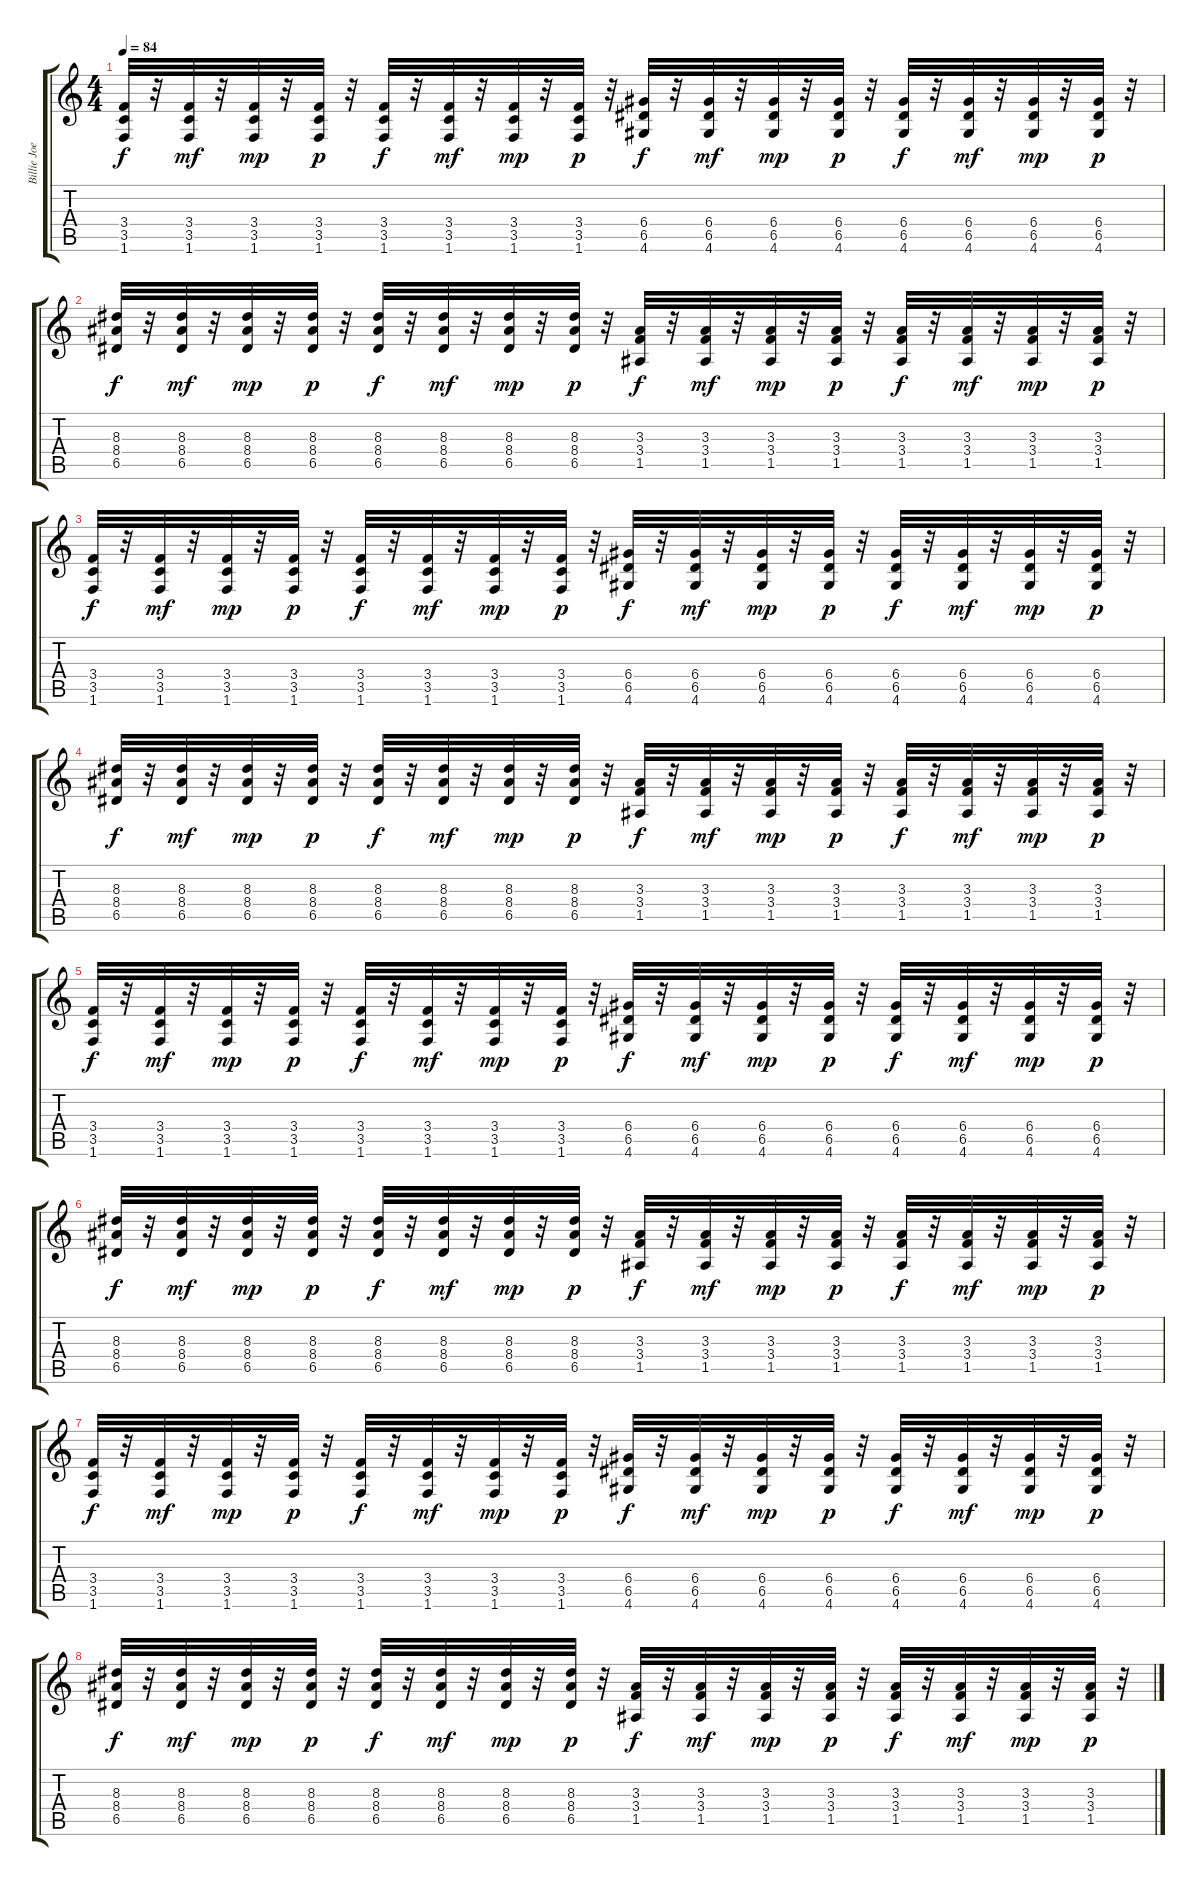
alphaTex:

\track ("Billie Joe Amrstrong - Rhythm 1" "Billie Joe") {instrument overdrivenguitar}
\staff {score tabs}
\tuning (E4 B3 G3 D3 A2 E2) {hide}
\ts (4 4)
\tempo 84
\clef g2
\ks c
(3.4 3.5 1.6).32{dy f} r.32 (3.4 3.5 1.6).32{dy mf} r.32 (3.4 3.5 1.6).32{dy mp} r.32 (3.4 3.5 1.6).32{dy p} r.32 (3.4 3.5 1.6).32{dy f} r.32 (3.4 3.5 1.6).32{dy mf} r.32 (3.4 3.5 1.6).32{dy mp} r.32 (3.4 3.5 1.6).32{dy p} r.32 (6.4 6.5 4.6).32{dy f} r.32 (6.4 6.5 4.6).32{dy mf} r.32 (6.4 6.5 4.6).32{dy mp} r.32 (6.4 6.5 4.6).32{dy p} r.32 (6.4 6.5 4.6).32{dy f} r.32 (6.4 6.5 4.6).32{dy mf} r.32 (6.4 6.5 4.6).32{dy mp} r.32 (6.4 6.5 4.6).32{dy p} r.32 |
(8.3 8.4 6.5).32{dy f} r.32 (8.3 8.4 6.5).32{dy mf} r.32 (8.3 8.4 6.5).32{dy mp} r.32 (8.3 8.4 6.5).32{dy p} r.32 (8.3 8.4 6.5).32{dy f} r.32 (8.3 8.4 6.5).32{dy mf} r.32 (8.3 8.4 6.5).32{dy mp} r.32 (8.3 8.4 6.5).32{dy p} r.32 (3.3 3.4 1.5).32{dy f} r.32 (3.3 3.4 1.5).32{dy mf} r.32 (3.3 3.4 1.5).32{dy mp} r.32 (3.3 3.4 1.5).32{dy p} r.32 (3.3 3.4 1.5).32{dy f} r.32 (3.3 3.4 1.5).32{dy mf} r.32 (3.3 3.4 1.5).32{dy mp} r.32 (3.3 3.4 1.5).32{dy p} r.32 |
(3.4 3.5 1.6).32{dy f} r.32 (3.4 3.5 1.6).32{dy mf} r.32 (3.4 3.5 1.6).32{dy mp} r.32 (3.4 3.5 1.6).32{dy p} r.32 (3.4 3.5 1.6).32{dy f} r.32 (3.4 3.5 1.6).32{dy mf} r.32 (3.4 3.5 1.6).32{dy mp} r.32 (3.4 3.5 1.6).32{dy p} r.32 (6.4 6.5 4.6).32{dy f} r.32 (6.4 6.5 4.6).32{dy mf} r.32 (6.4 6.5 4.6).32{dy mp} r.32 (6.4 6.5 4.6).32{dy p} r.32 (6.4 6.5 4.6).32{dy f} r.32 (6.4 6.5 4.6).32{dy mf} r.32 (6.4 6.5 4.6).32{dy mp} r.32 (6.4 6.5 4.6).32{dy p} r.32 |
(8.3 8.4 6.5).32{dy f} r.32 (8.3 8.4 6.5).32{dy mf} r.32 (8.3 8.4 6.5).32{dy mp} r.32 (8.3 8.4 6.5).32{dy p} r.32 (8.3 8.4 6.5).32{dy f} r.32 (8.3 8.4 6.5).32{dy mf} r.32 (8.3 8.4 6.5).32{dy mp} r.32 (8.3 8.4 6.5).32{dy p} r.32 (3.3 3.4 1.5).32{dy f} r.32 (3.3 3.4 1.5).32{dy mf} r.32 (3.3 3.4 1.5).32{dy mp} r.32 (3.3 3.4 1.5).32{dy p} r.32 (3.3 3.4 1.5).32{dy f} r.32 (3.3 3.4 1.5).32{dy mf} r.32 (3.3 3.4 1.5).32{dy mp} r.32 (3.3 3.4 1.5).32{dy p} r.32 |
(3.4 3.5 1.6).32{dy f} r.32 (3.4 3.5 1.6).32{dy mf} r.32 (3.4 3.5 1.6).32{dy mp} r.32 (3.4 3.5 1.6).32{dy p} r.32 (3.4 3.5 1.6).32{dy f} r.32 (3.4 3.5 1.6).32{dy mf} r.32 (3.4 3.5 1.6).32{dy mp} r.32 (3.4 3.5 1.6).32{dy p} r.32 (6.4 6.5 4.6).32{dy f} r.32 (6.4 6.5 4.6).32{dy mf} r.32 (6.4 6.5 4.6).32{dy mp} r.32 (6.4 6.5 4.6).32{dy p} r.32 (6.4 6.5 4.6).32{dy f} r.32 (6.4 6.5 4.6).32{dy mf} r.32 (6.4 6.5 4.6).32{dy mp} r.32 (6.4 6.5 4.6).32{dy p} r.32 |
(8.3 8.4 6.5).32{dy f} r.32 (8.3 8.4 6.5).32{dy mf} r.32 (8.3 8.4 6.5).32{dy mp} r.32 (8.3 8.4 6.5).32{dy p} r.32 (8.3 8.4 6.5).32{dy f} r.32 (8.3 8.4 6.5).32{dy mf} r.32 (8.3 8.4 6.5).32{dy mp} r.32 (8.3 8.4 6.5).32{dy p} r.32 (3.3 3.4 1.5).32{dy f} r.32 (3.3 3.4 1.5).32{dy mf} r.32 (3.3 3.4 1.5).32{dy mp} r.32 (3.3 3.4 1.5).32{dy p} r.32 (3.3 3.4 1.5).32{dy f} r.32 (3.3 3.4 1.5).32{dy mf} r.32 (3.3 3.4 1.5).32{dy mp} r.32 (3.3 3.4 1.5).32{dy p} r.32 |
(3.4 3.5 1.6).32{dy f} r.32 (3.4 3.5 1.6).32{dy mf} r.32 (3.4 3.5 1.6).32{dy mp} r.32 (3.4 3.5 1.6).32{dy p} r.32 (3.4 3.5 1.6).32{dy f} r.32 (3.4 3.5 1.6).32{dy mf} r.32 (3.4 3.5 1.6).32{dy mp} r.32 (3.4 3.5 1.6).32{dy p} r.32 (6.4 6.5 4.6).32{dy f} r.32 (6.4 6.5 4.6).32{dy mf} r.32 (6.4 6.5 4.6).32{dy mp} r.32 (6.4 6.5 4.6).32{dy p} r.32 (6.4 6.5 4.6).32{dy f} r.32 (6.4 6.5 4.6).32{dy mf} r.32 (6.4 6.5 4.6).32{dy mp} r.32 (6.4 6.5 4.6).32{dy p} r.32 |
(8.3 8.4 6.5).32{dy f} r.32 (8.3 8.4 6.5).32{dy mf} r.32 (8.3 8.4 6.5).32{dy mp} r.32 (8.3 8.4 6.5).32{dy p} r.32 (8.3 8.4 6.5).32{dy f} r.32 (8.3 8.4 6.5).32{dy mf} r.32 (8.3 8.4 6.5).32{dy mp} r.32 (8.3 8.4 6.5).32{dy p} r.32 (3.3 3.4 1.5).32{dy f} r.32 (3.3 3.4 1.5).32{dy mf} r.32 (3.3 3.4 1.5).32{dy mp} r.32 (3.3 3.4 1.5).32{dy p} r.32 (3.3 3.4 1.5).32{dy f} r.32 (3.3 3.4 1.5).32{dy mf} r.32 (3.3 3.4 1.5).32{dy mp} r.32 (3.3 3.4 1.5).32{dy p} r.32
